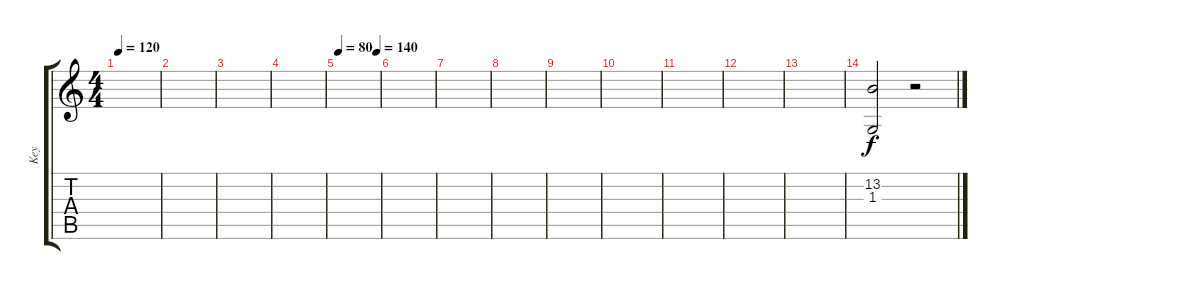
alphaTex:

\track ("Key" "Key") {instrument acousticgrandpiano}
\staff {score tabs}
\tuning (Eb4 Bb3 Gb3 Db3 Ab2 Db2) {hide}
\ts (4 4)
\tempo 120
\clef g2
\ks c
|
|
|
|
\tempo 80
\tempo (140 0.9375)
|
|
|
|
|
|
|
|
|
(13.2 1.3).2 r.2
